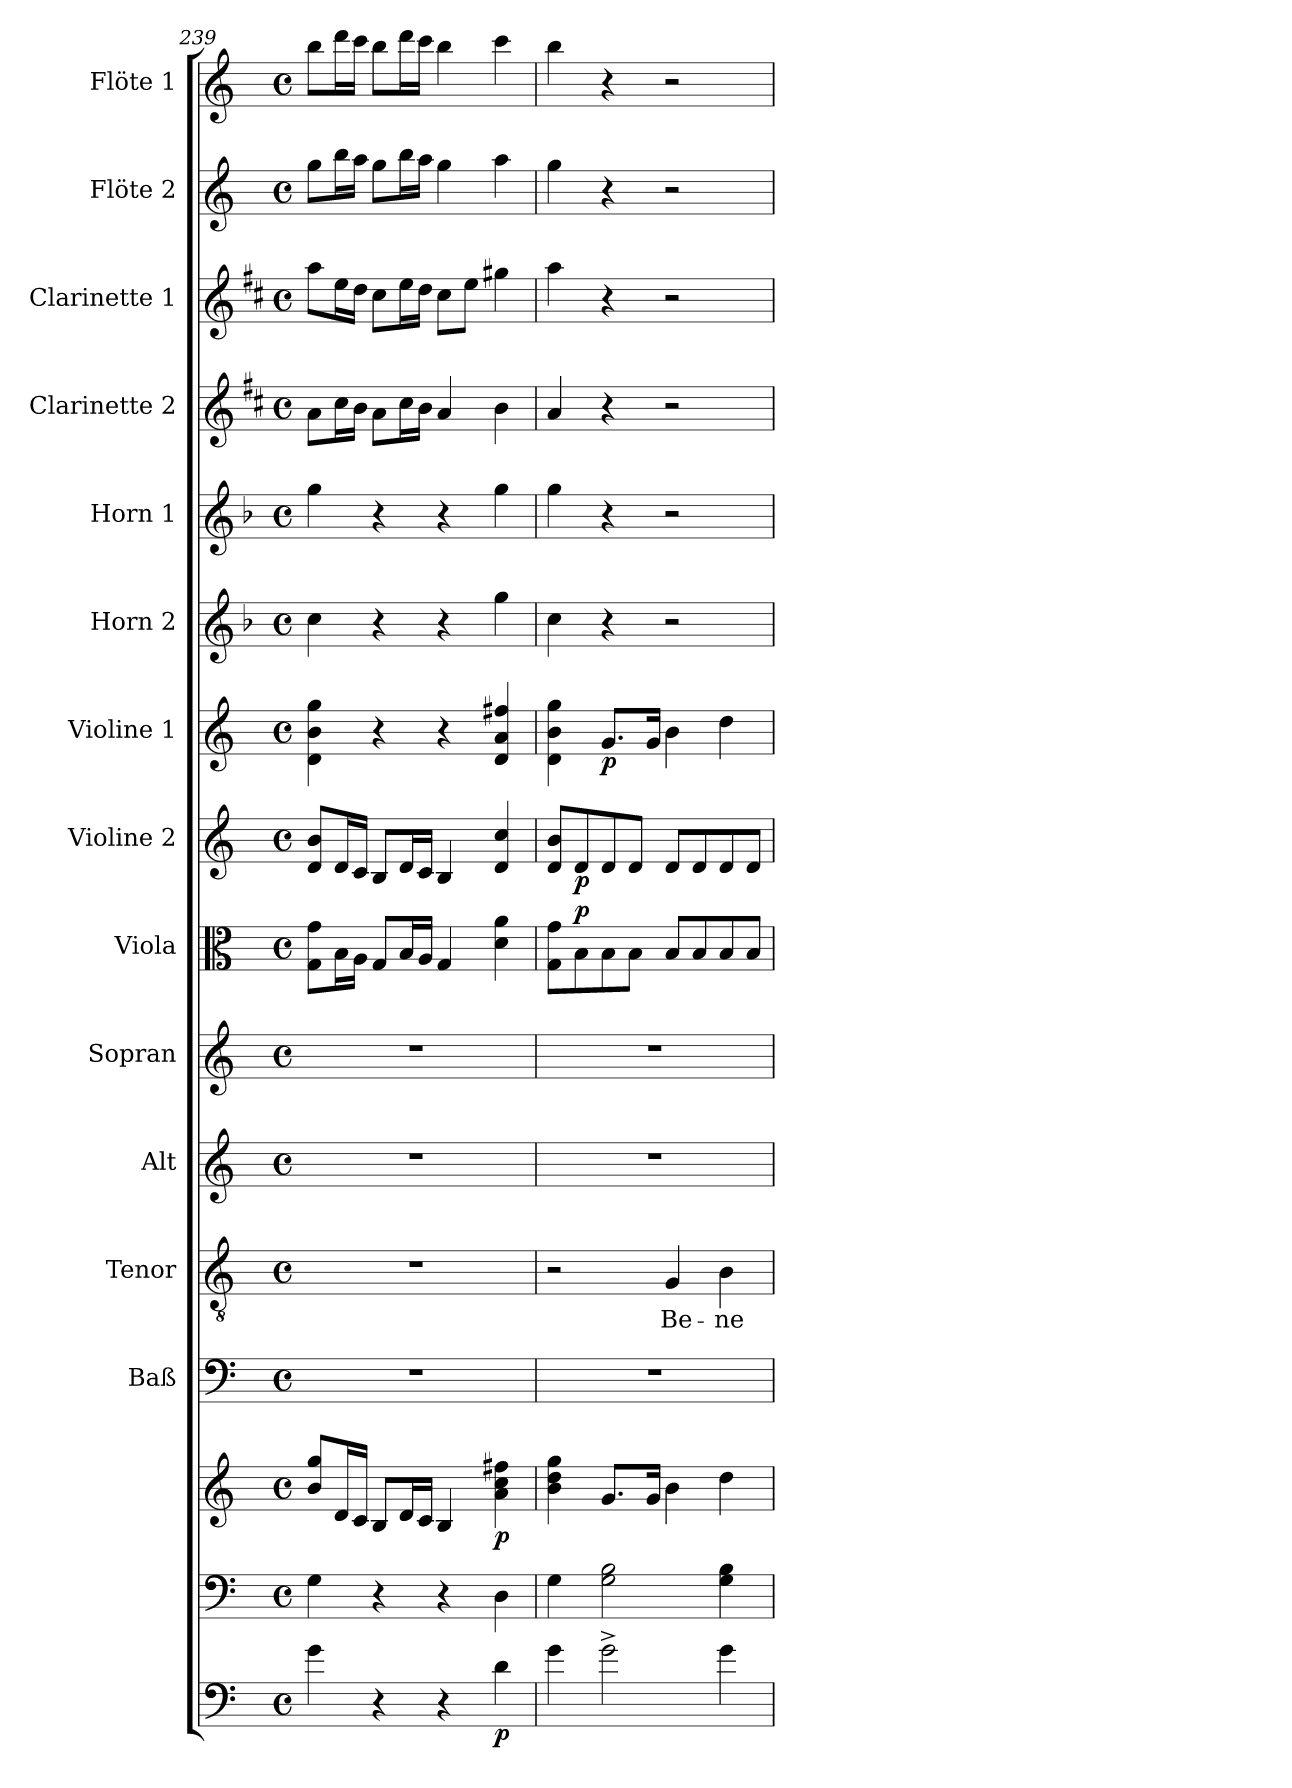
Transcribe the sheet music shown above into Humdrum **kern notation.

**kern	**dynam	**kern	**kern	**dynam	**kern	**kern	**text	**kern	**kern	**kern	**dynam	**kern	**dynam	**kern	**dynam	**kern	**kern	**kern	**kern	**kern	**kern
*part15	*part15	*part14	*part14	*part14	*part13	*part12	*part12	*part11	*part10	*part9	*part9	*part8	*part8	*part7	*part7	*part6	*part5	*part4	*part3	*part2	*part1
*staff16	*staff16	*staff15	*staff14	*staff14/15	*staff13	*staff12	*staff12	*staff11	*staff10	*staff9	*staff9	*staff8	*staff8	*staff7	*staff7	*staff6	*staff5	*staff4	*staff3	*staff2	*staff1
*	*	*	*	*	*I"Baß	*I"Tenor	*	*I"Alt	*I"Sopran	*I"Viola	*	*I"Violine 2	*	*I"Violine 1	*	*I"Horn 2	*I"Horn 1	*I"Clarinette 2	*I"Clarinette 1	*I"Flöte 2	*I"Flöte 1
*	*	*	*	*	*I'Baß	*I'Ten	*	*I'Alt	*I'Sop	*I'Vla.	*	*I'Vln. 2	*	*I'Vln. 1	*	*I'Hrn. 2	*I'Hrn. 1	*I'Cl. 2	*I'Cl. 1	*I'Fl. 2	*I'Fl. 1
*clefF4	*	*clefF4	*clefG2	*	*clefF4	*clefGv2	*	*clefG2	*clefG2	*clefC3	*	*clefG2	*	*clefG2	*	*clefG2	*clefG2	*clefG2	*clefG2	*clefG2	*clefG2
*ITrd7c12	*	*	*	*	*	*	*	*	*	*	*	*	*	*	*	*ITrd3c5	*ITrd3c5	*ITrd1c2	*ITrd1c2	*	*
*k[]	*	*k[]	*k[]	*	*k[]	*k[]	*	*k[]	*k[]	*k[]	*	*k[]	*	*k[]	*	*k[]	*k[]	*k[]	*k[]	*k[]	*k[]
*C:	*	*C:	*C:	*	*C:	*C:	*	*C:	*C:	*C:	*	*C:	*	*C:	*	*C:	*C:	*C:	*C:	*C:	*C:
*M4/4	*	*M4/4	*M4/4	*	*M4/4	*M4/4	*	*M4/4	*M4/4	*M4/4	*	*M4/4	*	*M4/4	*	*M4/4	*M4/4	*M4/4	*M4/4	*M4/4	*M4/4
*met(c)	*	*met(c)	*met(c)	*	*met(c)	*met(c)	*	*met(c)	*met(c)	*met(c)	*	*met(c)	*	*met(c)	*	*met(c)	*met(c)	*met(c)	*met(c)	*met(c)	*met(c)
=239	=239	=239	=239	=239	=239	=239	=239	=239	=239	=239	=239	=239	=239	=239	=239	=239	=239	=239	=239	=239	=239
4G\	.	4G\	8b/ 8gg/L	.	1r	1r	.	1r	1r	8G\ 8g\L	.	8d/ 8b/L	.	4d\ 4b\ 4gg\	.	4g\	4dd\	8g\L	8gg\L	8gg\L	8bb\L
.	.	.	16d/L	.	.	.	.	.	.	16B\L	.	16d/L	.	.	.	.	.	16b\L	16dd\L	16bb\L	16ddd\L
.	.	.	16c/JJ	.	.	.	.	.	.	16A\JJ	.	16c/JJ	.	.	.	.	.	16a\JJ	16cc\JJ	16aa\JJ	16ccc\JJ
4r	.	4r	8B/L	.	.	.	.	.	.	8G/L	.	8B/L	.	4r	.	4r	4r	8g\L	8b\L	8gg\L	8bb\L
.	.	.	16d/L	.	.	.	.	.	.	16B/L	.	16d/L	.	.	.	.	.	16b\L	16dd\L	16bb\L	16ddd\L
.	.	.	16c/JJ	.	.	.	.	.	.	16A/JJ	.	16c/JJ	.	.	.	.	.	16a\JJ	16cc\JJ	16aa\JJ	16ccc\JJ
4r	.	4r	4B/	.	.	.	.	.	.	4G/	.	4B/	.	4r	.	4r	4r	4g/	8b\L	4gg\	4bb\
.	.	.	.	.	.	.	.	.	.	.	.	.	.	.	.	.	.	.	8dd\J	.	.
!	!LO:DY:b	!	!	!LO:DY:b	!	!	!	!	!	!	!	!	!	!	!	!	!	!	!	!	!
4D\	p	4D\	4a\ 4cc\ 4ff#X\	p	.	.	.	.	.	4d\ 4a\	.	4d/ 4cc/	.	4d/ 4a/ 4ff#X/	.	4dd\	4dd\	4a\	4ff#X\	4aa\	4ccc\
=240	=240	=240	=240	=240	=240	=240	=240	=240	=240	=240	=240	=240	=240	=240	=240	=240	=240	=240	=240	=240	=240
4G\	.	4G\	4b\ 4dd\ 4gg\	.	1r	2r	.	1r	1r	8G\ 8g\L	.	8d/ 8b/L	.	4d\ 4b\ 4gg\	.	4g\	4dd\	4g/	4gg\	4gg\	4bb\
!	!	!	!	!	!	!	!	!	!	!	!LO:DY:a	!	!LO:DY:b	!	!	!	!	!	!	!	!
.	.	.	.	.	.	.	.	.	.	8B\	p	8d/	p	.	.	.	.	.	.	.	.
!	!	!	!	!	!	!	!	!	!	!	!	!	!	!	!LO:DY:b	!	!	!	!	!	!
2G^>\	.	2G\ 2B\	8.g/L	.	.	.	.	.	.	8B\	.	8d/	.	8.g/L	p	4r	4r	4r	4r	4r	4r
.	.	.	.	.	.	.	.	.	.	8B\J	.	8d/J	.	.	.	.	.	.	.	.	.
.	.	.	16g/Jk	.	.	.	.	.	.	.	.	.	.	16g/Jk	.	.	.	.	.	.	.
!	!	!	!	!	!	!	!LO:LY:b	!	!	!	!	!	!	!	!	!	!	!	!	!	!
.	.	.	4b\	.	.	4G/	Be-	.	.	8B/L	.	8d/L	.	4b\	.	2r	2r	2r	2r	2r	2r
.	.	.	.	.	.	.	.	.	.	8B/	.	8d/	.	.	.	.	.	.	.	.	.
!	!	!	!	!	!	!	!LO:LY:b	!	!	!	!	!	!	!	!	!	!	!	!	!	!
4G\	.	4G\ 4B\	4dd\	.	.	4B\	-ne-	.	.	8B/	.	8d/	.	4dd\	.	.	.	.	.	.	.
.	.	.	.	.	.	.	.	.	.	8B/J	.	8d/J	.	.	.	.	.	.	.	.	.
=	=	=	=	=	=	=	=	=	=	=	=	=	=	=	=	=	=	=	=	=	=
*-	*-	*-	*-	*-	*-	*-	*-	*-	*-	*-	*-	*-	*-	*-	*-	*-	*-	*-	*-	*-	*-
